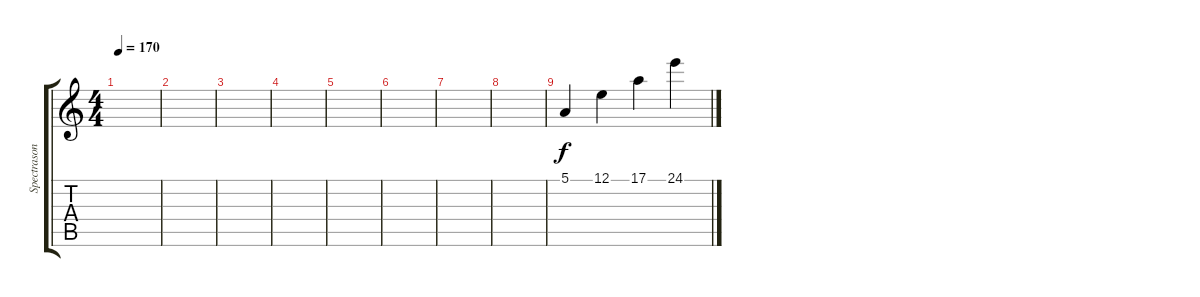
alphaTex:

\track ("Spectrasonics Omnisphere" "Spectrason") {instrument pad1newage}
\staff {score tabs}
\tuning (E4 B3 G3 D3 A2 E2) {hide}
\ts (4 4)
\tempo 170
\clef g2
\ks c
|
|
|
|
|
|
|
|
5.1.4 12.1.4 17.1.4 24.1.4
